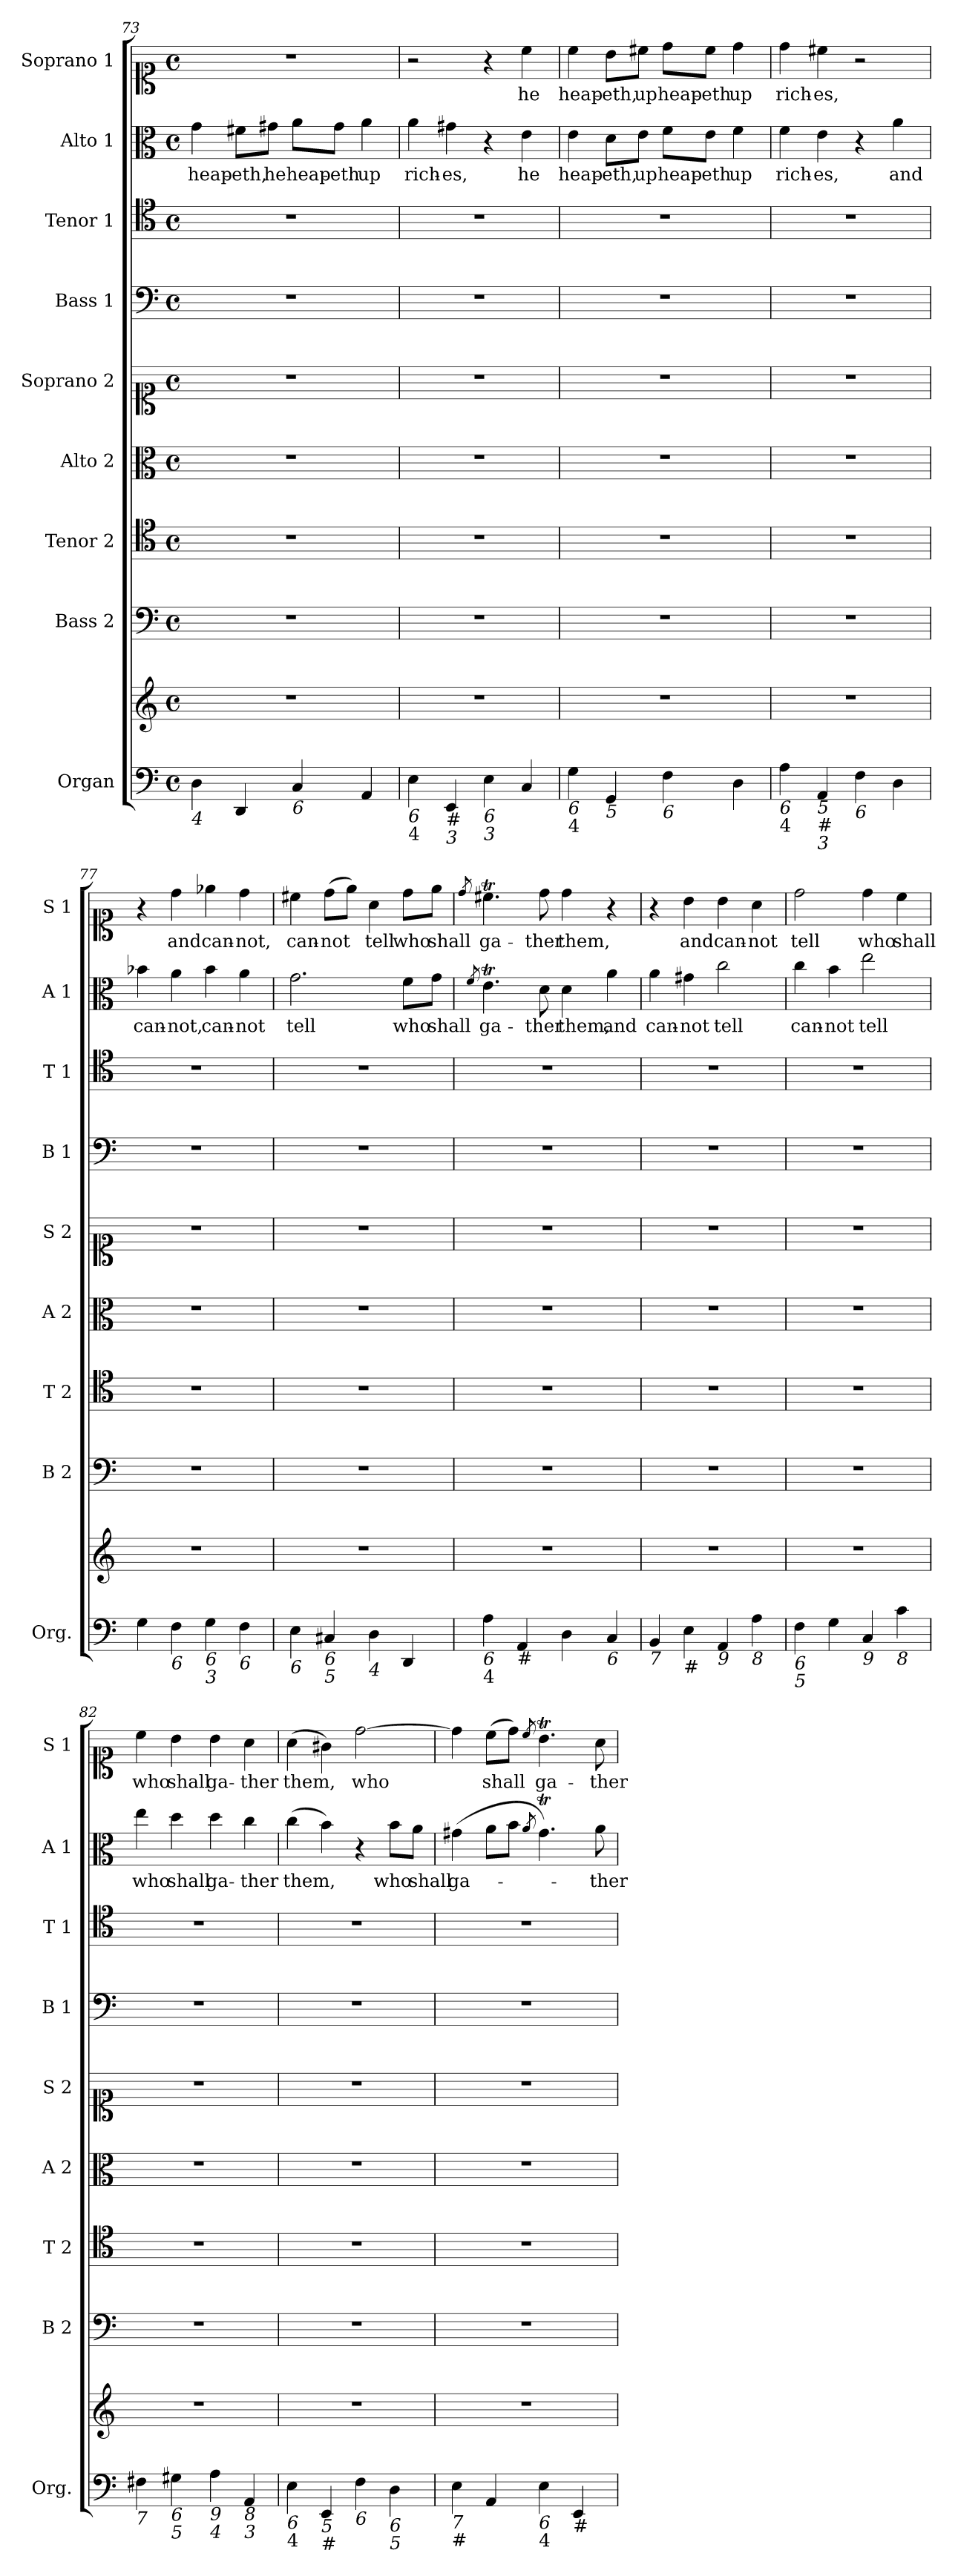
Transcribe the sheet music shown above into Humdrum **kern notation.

**kern	**kern	**kern	**kern	**kern	**kern	**kern	**kern	**kern	**text	**kern	**text
*part9	*part9	*part8	*part7	*part6	*part5	*part4	*part3	*part2	*part2	*part1	*part1
*staff10	*staff9	*staff8	*staff7	*staff6	*staff5	*staff4	*staff3	*staff2	*staff2	*staff1	*staff1
*I"Organ	*	*I"Bass 2	*I"Tenor 2	*I"Alto 2	*I"Soprano 2	*I"Bass 1	*I"Tenor 1	*I"Alto 1	*	*I"Soprano 1	*
*I'Org.	*	*I'B 2	*I'T 2	*I'A 2	*I'S 2	*I'B 1	*I'T 1	*I'A 1	*	*I'S 1	*
*clefF4	*clefG2	*clefF4	*clefC4	*clefC3	*clefC1	*clefF4	*clefC4	*clefC3	*	*clefC1	*
*k[]	*k[]	*k[]	*k[]	*k[]	*k[]	*k[]	*k[]	*k[]	*	*k[]	*
*C:	*C:	*C:	*C:	*C:	*C:	*C:	*C:	*C:	*	*C:	*
*M4/4	*M4/4	*M4/4	*M4/4	*M4/4	*M4/4	*M4/4	*M4/4	*M4/4	*	*M4/4	*
*met(c)	*met(c)	*met(c)	*met(c)	*met(c)	*met(c)	*met(c)	*met(c)	*met(c)	*	*met(c)	*
=73	=73	=73	=73	=73	=73	=73	=73	=73	=73	=73	=73
!LO:TX:b:i:t=4	!	!	!	!	!	!	!	!	!	!	!
!	!	!	!	!	!	!	!	!	!LO:LY:b	!	!
4D\	1r	1r	1r	1r	1r	1r	1r	4g\	heap-	1r	.
!	!	!	!	!	!	!	!	!	!LO:LY:b	!	!
4DD/	.	.	.	.	.	.	.	8f#X\L	-eth,	.	.
!	!	!	!	!	!	!	!	!	!LO:LY:b	!	!
.	.	.	.	.	.	.	.	8g#X\J	he	.	.
!LO:TX:b:i:t=6	!	!	!	!	!	!	!	!	!	!	!
!	!	!	!	!	!	!	!	!	!LO:LY:b	!	!
4C/	.	.	.	.	.	.	.	8a\L	heap-	.	.
!	!	!	!	!	!	!	!	!	!LO:LY:b	!	!
.	.	.	.	.	.	.	.	8g#\J	-eth	.	.
!	!	!	!	!	!	!	!	!	!LO:LY:b	!	!
4AA/	.	.	.	.	.	.	.	4a\	up	.	.
=74	=74	=74	=74	=74	=74	=74	=74	=74	=74	=74	=74
!LO:TX:b:i:t=6	!	!	!	!	!	!	!	!	!	!	!
!LO:TX:b:t=4	!	!	!	!	!	!	!	!	!	!	!
!	!	!	!	!	!	!	!	!	!LO:LY:b	!	!
4E\	1r	1r	1r	1r	1r	1r	1r	4a\	rich-	2r	.
!LO:TX:b:t=#	!	!	!	!	!	!	!	!	!	!	!
!LO:TX:b:i:t=3	!	!	!	!	!	!	!	!	!	!	!
!	!	!	!	!	!	!	!	!	!LO:LY:b	!	!
4EE/	.	.	.	.	.	.	.	4g#X\	-es,	.	.
!LO:TX:b:i:t=6	!	!	!	!	!	!	!	!	!	!	!
!LO:TX:b:i:t=3	!	!	!	!	!	!	!	!	!	!	!
4E\	.	.	.	.	.	.	.	4r	.	4r	.
!	!	!	!	!	!	!	!	!	!LO:LY:b	!	!LO:LY:b
4C/	.	.	.	.	.	.	.	4e\	he	4cc\	he
!!LO:LB:g=z
=75	=75	=75	=75	=75	=75	=75	=75	=75	=75	=75	=75
!LO:TX:b:i:t=6	!	!	!	!	!	!	!	!	!	!	!
!LO:TX:b:t=4	!	!	!	!	!	!	!	!	!	!	!
!	!	!	!	!	!	!	!	!	!LO:LY:b	!	!LO:LY:b
4G\	1r	1r	1r	1r	1r	1r	1r	4e\	heap-	4cc\	heap-
!LO:TX:b:i:t=5	!	!	!	!	!	!	!	!	!	!	!
!	!	!	!	!	!	!	!	!	!LO:LY:b	!	!LO:LY:b
4GG/	.	.	.	.	.	.	.	8d\L	-eth,	8b\L	-eth,
!	!	!	!	!	!	!	!	!	!LO:LY:b	!	!LO:LY:b
.	.	.	.	.	.	.	.	8e\J	up	8cc#X\J	up
!LO:TX:b:i:t=6	!	!	!	!	!	!	!	!	!	!	!
!	!	!	!	!	!	!	!	!	!LO:LY:b	!	!LO:LY:b
4F\	.	.	.	.	.	.	.	8f\L	heap-	8dd\L	heap-
!	!	!	!	!	!	!	!	!	!LO:LY:b	!	!LO:LY:b
.	.	.	.	.	.	.	.	8e\J	-eth	8cc#\J	-eth
!	!	!	!	!	!	!	!	!	!LO:LY:b	!	!LO:LY:b
4D\	.	.	.	.	.	.	.	4f\	up	4dd\	up
=76	=76	=76	=76	=76	=76	=76	=76	=76	=76	=76	=76
!LO:TX:b:i:t=6	!	!	!	!	!	!	!	!	!	!	!
!LO:TX:b:t=4	!	!	!	!	!	!	!	!	!	!	!
!	!	!	!	!	!	!	!	!	!LO:LY:b	!	!LO:LY:b
4A\	1r	1r	1r	1r	1r	1r	1r	4f\	rich-	4dd\	rich-
!LO:TX:b:i:t=5	!	!	!	!	!	!	!	!	!	!	!
!LO:TX:b:t=#	!	!	!	!	!	!	!	!	!	!	!
!LO:TX:b:i:t=3	!	!	!	!	!	!	!	!	!	!	!
!	!	!	!	!	!	!	!	!	!LO:LY:b	!	!LO:LY:b
4AA/	.	.	.	.	.	.	.	4e\	-es,	4cc#X\	-es,
!LO:TX:b:i:t=6	!	!	!	!	!	!	!	!	!	!	!
4F\	.	.	.	.	.	.	.	4r	.	2r	.
!	!	!	!	!	!	!	!	!	!LO:LY:b	!	!
4D\	.	.	.	.	.	.	.	4a\	and	.	.
=77	=77	=77	=77	=77	=77	=77	=77	=77	=77	=77	=77
!	!	!	!	!	!	!	!	!	!LO:LY:b	!	!
4G\	1r	1r	1r	1r	1r	1r	1r	4b-X\	can-	4r	.
!LO:TX:b:i:t=6	!	!	!	!	!	!	!	!	!	!	!
!	!	!	!	!	!	!	!	!	!LO:LY:b	!	!LO:LY:b
4F\	.	.	.	.	.	.	.	4a\	-not,	4dd\	and
!LO:TX:b:i:t=6	!	!	!	!	!	!	!	!	!	!	!
!LO:TX:b:i:t=3	!	!	!	!	!	!	!	!	!	!	!
!	!	!	!	!	!	!	!	!	!LO:LY:b	!	!LO:LY:b
4G\	.	.	.	.	.	.	.	4b-\	can-	4ee-X\	can-
!LO:TX:b:i:t=6	!	!	!	!	!	!	!	!	!	!	!
!	!	!	!	!	!	!	!	!	!LO:LY:b	!	!LO:LY:b
4F\	.	.	.	.	.	.	.	4a\	-not	4dd\	-not,
=78	=78	=78	=78	=78	=78	=78	=78	=78	=78	=78	=78
!LO:TX:b:i:t=6	!	!	!	!	!	!	!	!	!	!	!
!	!	!	!	!	!	!	!	!	!LO:LY:b	!	!LO:LY:b
4E\	1r	1r	1r	1r	1r	1r	1r	2.g\	tell	4cc#X\	can-
!LO:TX:b:i:t=6	!	!	!	!	!	!	!	!	!	!	!
!LO:TX:b:i:t=5	!	!	!	!	!	!	!	!	!	!	!
!	!	!	!	!	!	!	!	!	!	!	!LO:LY:b
4C#X/	.	.	.	.	.	.	.	.	.	(>8dd\L	-not
.	.	.	.	.	.	.	.	.	.	8ee\J)	.
!LO:TX:b:i:t=4	!	!	!	!	!	!	!	!	!	!	!
!	!	!	!	!	!	!	!	!	!	!	!LO:LY:b
4D\	.	.	.	.	.	.	.	.	.	4a\	tell
!	!	!	!	!	!	!	!	!	!LO:LY:b	!	!LO:LY:b
4DD/	.	.	.	.	.	.	.	8f\L	who	8dd\L	who
!	!	!	!	!	!	!	!	!	!LO:LY:b	!	!LO:LY:b
.	.	.	.	.	.	.	.	8g\J	shall	8ee\J	shall
=79	=79	=79	=79	=79	=79	=79	=79	=79	=79	=79	=79
.	.	.	.	.	.	.	.	8qf/	.	8qdd/	.
!LO:TX:b:i:t=6	!	!	!	!	!	!	!	!	!	!	!
!LO:TX:b:t=4	!	!	!	!	!	!	!	!	!	!	!
!	!	!	!	!	!	!	!	!	!LO:LY:b	!	!LO:LY:b
4A\	1r	1r	1r	1r	1r	1r	1r	4.et\	ga-	4.cc#Xt\	ga-
!LO:TX:b:t=#	!	!	!	!	!	!	!	!	!	!	!
4AA/	.	.	.	.	.	.	.	.	.	.	.
!	!	!	!	!	!	!	!	!	!LO:LY:b	!	!LO:LY:b
.	.	.	.	.	.	.	.	8d\	-ther	8dd\	-ther
!	!	!	!	!	!	!	!	!	!LO:LY:b	!	!LO:LY:b
4D\	.	.	.	.	.	.	.	4d\	them,	4dd\	them,
!LO:TX:b:i:t=6	!	!	!	!	!	!	!	!	!	!	!
!	!	!	!	!	!	!	!	!	!LO:LY:b	!	!
4C/	.	.	.	.	.	.	.	4a\	and	4r	.
!!LO:PB:g=z
=80	=80	=80	=80	=80	=80	=80	=80	=80	=80	=80	=80
!LO:TX:b:i:t=7	!	!	!	!	!	!	!	!	!	!	!
!	!	!	!	!	!	!	!	!	!LO:LY:b	!	!
4BB/	1r	1r	1r	1r	1r	1r	1r	4a\	can-	4r	.
!LO:TX:b:t=#	!	!	!	!	!	!	!	!	!	!	!
!	!	!	!	!	!	!	!	!	!LO:LY:b	!	!LO:LY:b
4E\	.	.	.	.	.	.	.	4g#X\	-not	4b\	and
!LO:TX:b:i:t=9	!	!	!	!	!	!	!	!	!	!	!
!	!	!	!	!	!	!	!	!	!LO:LY:b	!	!LO:LY:b
4AA/	.	.	.	.	.	.	.	2cc\	tell	4b\	can-
!LO:TX:b:i:t=8	!	!	!	!	!	!	!	!	!	!	!
!	!	!	!	!	!	!	!	!	!	!	!LO:LY:b
4A\	.	.	.	.	.	.	.	.	.	4a\	-not
=81	=81	=81	=81	=81	=81	=81	=81	=81	=81	=81	=81
!LO:TX:b:i:t=6	!	!	!	!	!	!	!	!	!	!	!
!LO:TX:b:i:t=5	!	!	!	!	!	!	!	!	!	!	!
!	!	!	!	!	!	!	!	!	!LO:LY:b	!	!LO:LY:b
4F\	1r	1r	1r	1r	1r	1r	1r	4cc\	can-	2dd\	tell
!	!	!	!	!	!	!	!	!	!LO:LY:b	!	!
4G\	.	.	.	.	.	.	.	4b\	-not	.	.
!LO:TX:b:i:t=9	!	!	!	!	!	!	!	!	!	!	!
!	!	!	!	!	!	!	!	!	!LO:LY:b	!	!LO:LY:b
4C/	.	.	.	.	.	.	.	2ee\	tell	4dd\	who
!LO:TX:b:i:t=8	!	!	!	!	!	!	!	!	!	!	!
!	!	!	!	!	!	!	!	!	!	!	!LO:LY:b
4c\	.	.	.	.	.	.	.	.	.	4cc\	shall
=82	=82	=82	=82	=82	=82	=82	=82	=82	=82	=82	=82
!LO:TX:b:i:t=7	!	!	!	!	!	!	!	!	!	!	!
!	!	!	!	!	!	!	!	!	!LO:LY:b	!	!LO:LY:b
4F#X\	1r	1r	1r	1r	1r	1r	1r	4ee\	who	4cc\	who
!LO:TX:b:i:t=6	!	!	!	!	!	!	!	!	!	!	!
!LO:TX:b:i:t=5	!	!	!	!	!	!	!	!	!	!	!
!	!	!	!	!	!	!	!	!	!LO:LY:b	!	!LO:LY:b
4G#X\	.	.	.	.	.	.	.	4dd\	shall	4b\	shall
!LO:TX:b:i:t=9	!	!	!	!	!	!	!	!	!	!	!
!LO:TX:b:i:t=4	!	!	!	!	!	!	!	!	!	!	!
!	!	!	!	!	!	!	!	!	!LO:LY:b	!	!LO:LY:b
4A\	.	.	.	.	.	.	.	4dd\	ga-	4b\	ga-
!LO:TX:b:i:t=8	!	!	!	!	!	!	!	!	!	!	!
!LO:TX:b:i:t=3	!	!	!	!	!	!	!	!	!	!	!
!	!	!	!	!	!	!	!	!	!LO:LY:b	!	!LO:LY:b
4AA/	.	.	.	.	.	.	.	4cc\	-ther	4a\	-ther
=83	=83	=83	=83	=83	=83	=83	=83	=83	=83	=83	=83
!LO:TX:b:i:t=6	!	!	!	!	!	!	!	!	!	!	!
!LO:TX:b:t=4	!	!	!	!	!	!	!	!	!	!	!
!	!	!	!	!	!	!	!	!	!LO:LY:b	!	!LO:LY:b
4E\	1r	1r	1r	1r	1r	1r	1r	(>4cc\	them,	(>4a\	them,
!LO:TX:b:i:t=5	!	!	!	!	!	!	!	!	!	!	!
!LO:TX:b:t=#	!	!	!	!	!	!	!	!	!	!	!
4EE/	.	.	.	.	.	.	.	4b\)	.	4g#X\)	.
!LO:TX:b:i:t=6	!	!	!	!	!	!	!	!	!	!	!
!	!	!	!	!	!	!	!	!	!	!	!LO:LY:b
4F\	.	.	.	.	.	.	.	4r	.	[2dd\	who
!LO:TX:b:i:t=6	!	!	!	!	!	!	!	!	!	!	!
!LO:TX:b:i:t=5	!	!	!	!	!	!	!	!	!	!	!
!	!	!	!	!	!	!	!	!	!LO:LY:b	!	!
4D\	.	.	.	.	.	.	.	8b\L	who	.	.
!	!	!	!	!	!	!	!	!	!LO:LY:b	!	!
.	.	.	.	.	.	.	.	8a\J	shall	.	.
=84	=84	=84	=84	=84	=84	=84	=84	=84	=84	=84	=84
!LO:TX:b:i:t=7	!	!	!	!	!	!	!	!	!	!	!
!LO:TX:b:t=#	!	!	!	!	!	!	!	!	!	!	!
!	!	!	!	!	!	!	!	!	!LO:LY:b	!	!
4E\	1r	1r	1r	1r	1r	1r	1r	(>4g#X\	ga-	4dd\]	.
!	!	!	!	!	!	!	!	!	!	!	!LO:LY:b
4AA/	.	.	.	.	.	.	.	8a\L	.	(>8cc\L	shall
.	.	.	.	.	.	.	.	8b\J	.	8dd\J)	.
.	.	.	.	.	.	.	.	8qa/	.	8qcc/	.
!LO:TX:b:i:t=6	!	!	!	!	!	!	!	!	!	!	!
!LO:TX:b:t=4	!	!	!	!	!	!	!	!	!	!	!
!	!	!	!	!	!	!	!	!	!	!	!LO:LY:b
4E\	.	.	.	.	.	.	.	4.g#t\)	.	4.bt\	ga-
!LO:TX:b:t=#	!	!	!	!	!	!	!	!	!	!	!
4EE/	.	.	.	.	.	.	.	.	.	.	.
!	!	!	!	!	!	!	!	!	!LO:LY:b	!	!LO:LY:b
.	.	.	.	.	.	.	.	8a\	-ther	8a\	-ther
=	=	=	=	=	=	=	=	=	=	=	=
*-	*-	*-	*-	*-	*-	*-	*-	*-	*-	*-	*-
